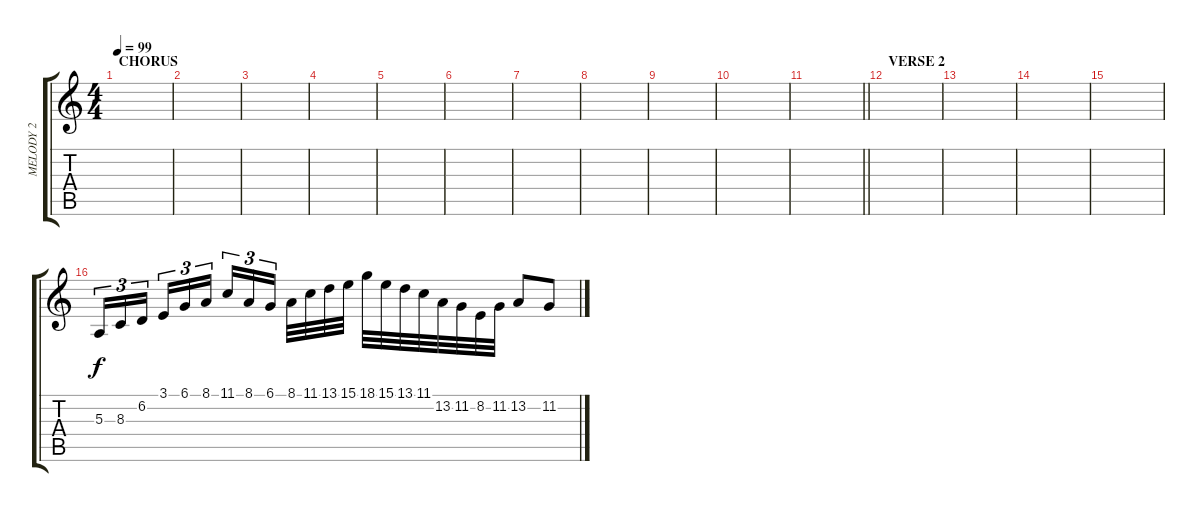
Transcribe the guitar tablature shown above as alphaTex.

\track ("MELODY 2" "MELODY 2") {instrument lead1square}
\staff {score tabs}
\tuning (Db4 Ab3 E3 B2 Gb2 Db2) {hide}
\ts (4 4)
\section ("" "CHORUS")
\tempo 99
\clef g2
\ks c
|
|
|
|
|
|
|
|
|
|
\barLineRight lightlight
|
\section ("" "VERSE 2")
|
|
|
|
5.3.16{tu (3 2)} 8.3.16{tu (3 2)} 6.2.16{tu (3 2) beam splitsecondary} 3.1.16{tu (3 2)} 6.1.16{tu (3 2)} 8.1.16{tu (3 2)} 11.1.16{tu (3 2)} 8.1.16{tu (3 2)} 6.1.16{tu (3 2) beam splitsecondary} 8.1.32 11.1.32 13.1.32 15.1.32 18.1.32 15.1.32 13.1.32 11.1.32 13.2.32 11.2.32 8.2.32 11.2.32 13.2.8 11.2.8
